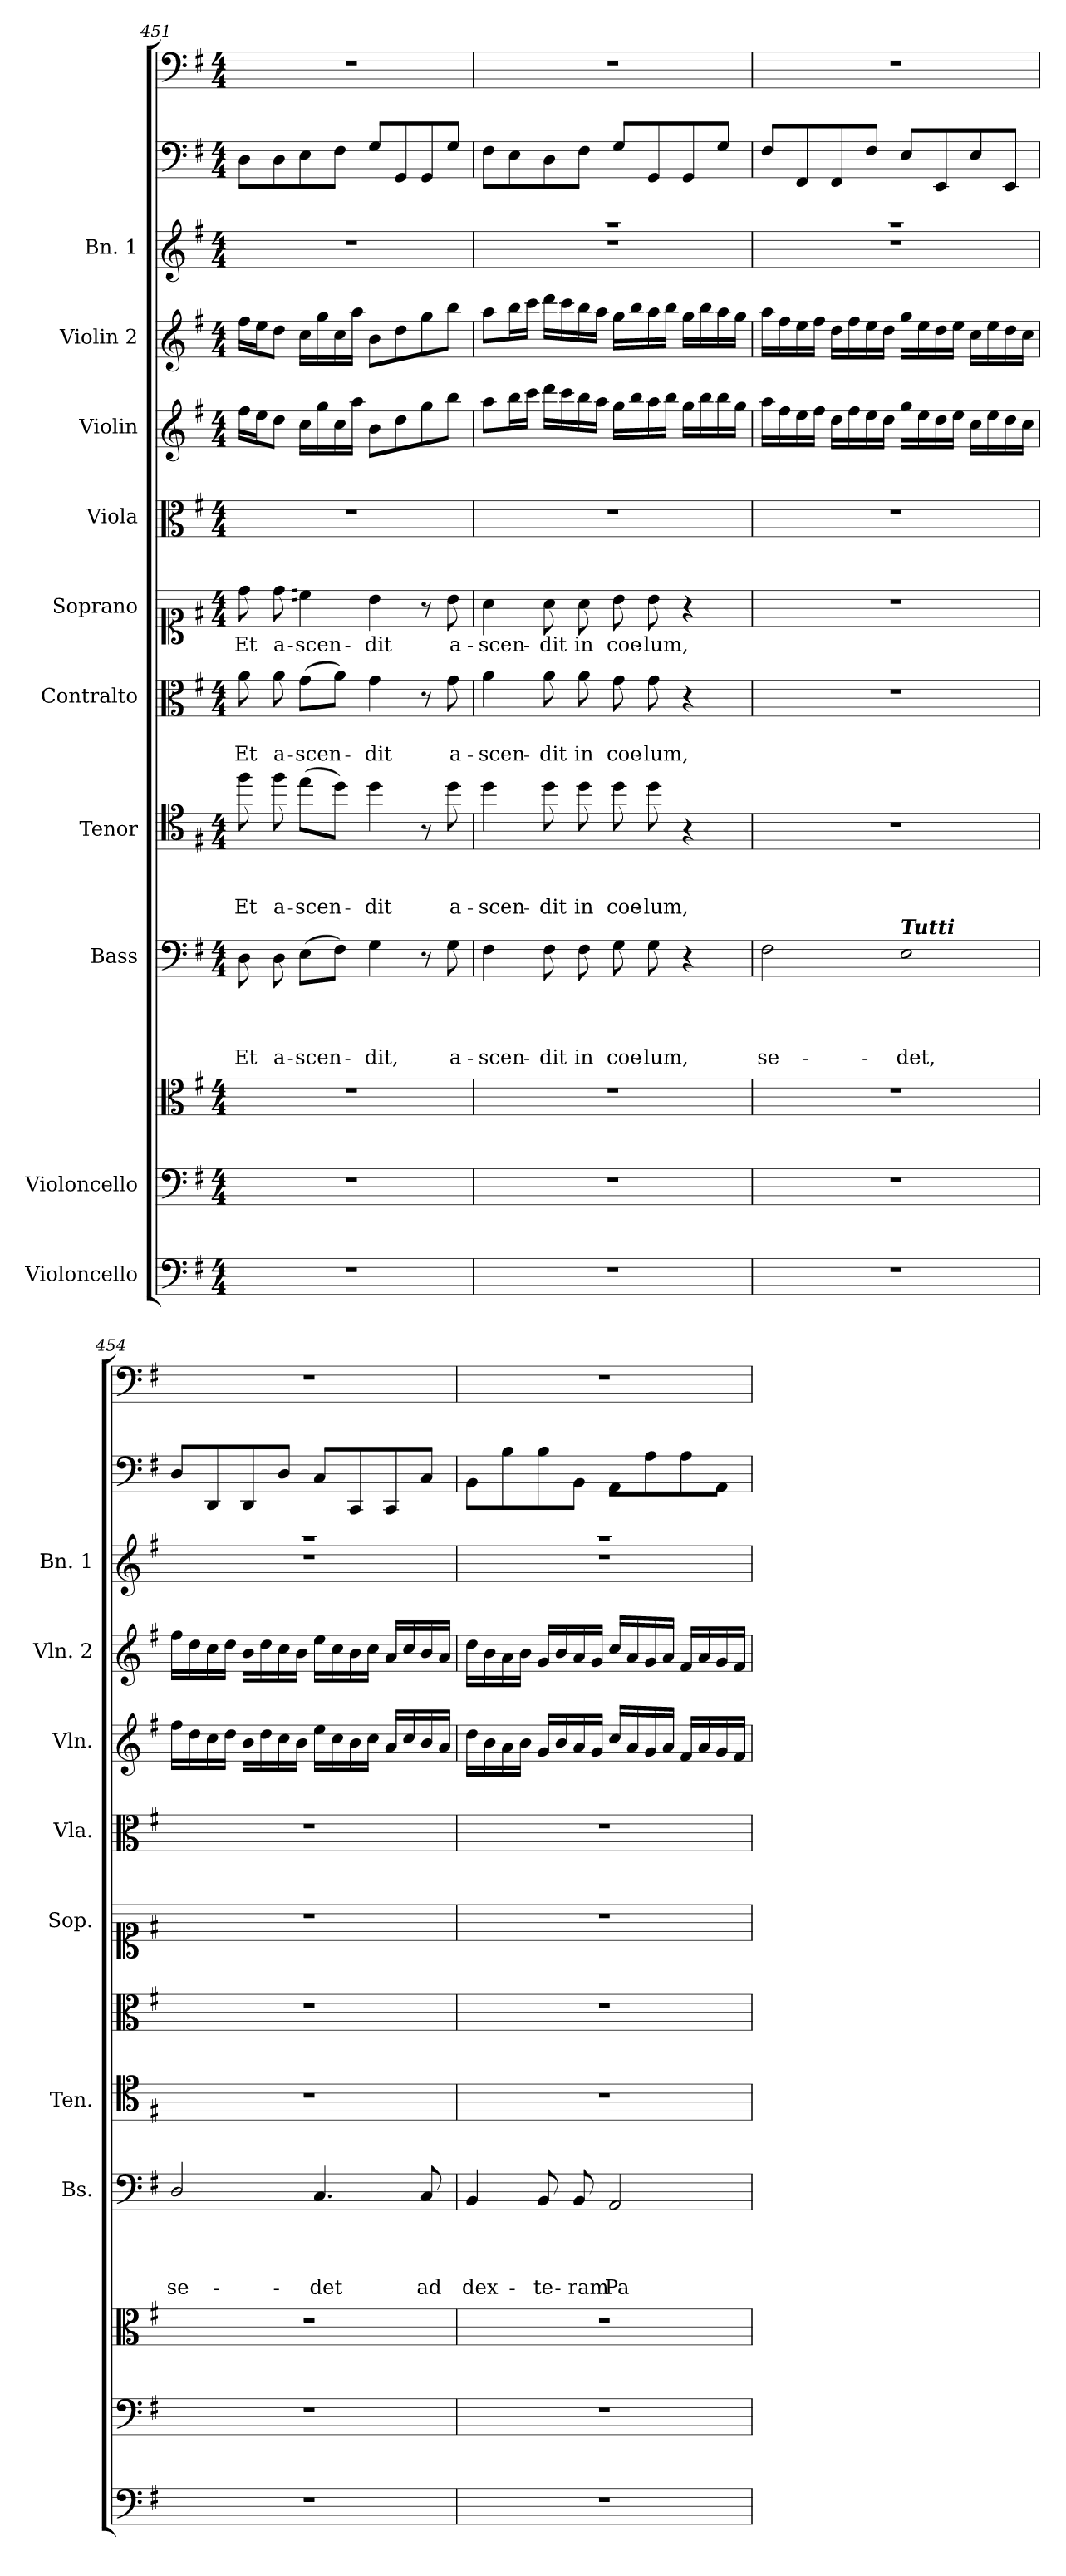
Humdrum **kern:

**kern	**kern	**kern	**kern	**text	**text	**text	**text	**kern	**text	**text	**text	**kern	**text	**text	**kern	**text	**kern	**kern	**kern	**kern	**kern	**kern
*part13	*part12	*part11	*part10	*part10	*part10	*part10	*part10	*part9	*part9	*part9	*part9	*part8	*part8	*part8	*part7	*part7	*part6	*part5	*part4	*part3	*part2	*part1
*staff13	*staff12	*staff11	*staff10	*staff10	*staff10	*staff10	*staff10	*staff9	*staff9	*staff9	*staff9	*staff8	*staff8	*staff8	*staff7	*staff7	*staff6	*staff5	*staff4	*staff3	*staff2	*staff1
*I"Violoncello	*I"Violoncello	*	*I"Bass	*	*	*	*	*I"Tenor	*	*	*	*I"Contralto	*	*	*I"Soprano	*	*I"Viola	*I"Violin	*I"Violin 2	*I"Bn. 1	*	*
*	*	*	*I'Bs.	*	*	*	*	*I'Ten.	*	*	*	*	*	*	*I'Sop.	*	*I'Vla.	*I'Vln.	*I'Vln. 2	*I'Bn. 1	*	*
*clefF4	*clefF4	*clefC3	*clefF4	*	*	*	*	*clefC4	*	*	*	*clefC3	*	*	*clefC1	*	*clefC3	*clefG2	*clefG2	*clefG2	*clefF4	*clefF4
*	*	*	*	*	*	*	*	*ITrd7c12	*	*	*	*	*	*	*	*	*	*	*	*	*	*
*k[f#]	*k[f#]	*k[f#]	*k[f#]	*	*	*	*	*k[f#]	*	*	*	*k[f#]	*	*	*k[f#]	*	*k[f#]	*k[f#]	*k[f#]	*k[f#]	*k[f#]	*k[f#]
*G:	*G:	*G:	*G:	*	*	*	*	*G:	*	*	*	*G:	*	*	*G:	*	*G:	*G:	*G:	*G:	*G:	*G:
*M4/4	*M4/4	*M4/4	*M4/4	*	*	*	*	*M4/4	*	*	*	*M4/4	*	*	*M4/4	*	*M4/4	*M4/4	*M4/4	*M4/4	*M4/4	*M4/4
=451	=451	=451	=451	=451	=451	=451	=451	=451	=451	=451	=451	=451	=451	=451	=451	=451	=451	=451	=451	=451	=451	=451
!	!	!	!	!	!	!	!LO:LY:b	!	!	!	!LO:LY:b	!	!	!LO:LY:b	!	!LO:LY:b	!	!	!	!	!	!
*	*	*	*	*	*	*	*	*	*	*	*	*	*	*	*	*	*	*	*	*^	*^	*
*	*	*	*	*	*	*	*	*	*	*	*	*	*	*	*	*	*	*	*	*	*^	*	*	*
1r	1r	1r	8D\	.	.	.	Et	8f#\	.	.	Et	8a\	.	Et	8dd\	Et	1r	16ff#\LL	16ff#\LL	1ryy	1ryy	1r	8D\L	1ryy	1r
.	.	.	.	.	.	.	.	.	.	.	.	.	.	.	.	.	.	16ee\J	16ee\J	.	.	.	.	.	.
!	!	!	!	!	!	!	!LO:LY:b	!	!	!	!LO:LY:b	!	!	!LO:LY:b	!	!LO:LY:b	!	!	!	!	!	!	!	!	!
.	.	.	8D\	.	.	.	a-	8f#\	.	.	a-	8a\	.	a-	8dd\	a-	.	8dd\J	8dd\J	.	.	.	8D\	.	.
!	!	!	!	!	!	!	!LO:LY:b	!	!	!	!LO:LY:b	!	!	!LO:LY:b	!	!LO:LY:b	!	!	!	!	!	!	!	!	!
.	.	.	(>8E\L	.	.	.	-scen-	(>8e\L	.	.	-scen-	(>8g\L	.	-scen-	4ccni\	-scen-	.	16cc\LL	16cc\LL	.	.	.	8E\	.	.
.	.	.	.	.	.	.	.	.	.	.	.	.	.	.	.	.	.	16gg\	16gg\	.	.	.	.	.	.
.	.	.	8F#\J)	.	.	.	.	8d\J)	.	.	.	8a\J)	.	.	.	.	.	16cc\	16cc\	.	.	.	8F#\J	.	.
.	.	.	.	.	.	.	.	.	.	.	.	.	.	.	.	.	.	16aa\JJ	16aa\JJ	.	.	.	.	.	.
!	!	!	!	!	!	!	!LO:LY:b	!	!	!	!LO:LY:b	!	!	!LO:LY:b	!	!LO:LY:b	!	!	!	!	!	!	!	!	!
.	.	.	4G\	.	.	.	-dit,	4d\	.	.	-dit	4g\	.	-dit	4b\	-dit	.	8b\L	8b\L	.	.	.	8G/L	.	.
.	.	.	.	.	.	.	.	.	.	.	.	.	.	.	.	.	.	8dd\	8dd\	.	.	.	8GG/	.	.
.	.	.	8r	.	.	.	.	8r	.	.	.	8r	.	.	8r	.	.	8gg\	8gg\	.	.	.	8GG/	.	.
!	!	!	!	!	!	!	!LO:LY:b	!	!	!	!LO:LY:b	!	!	!LO:LY:b	!	!LO:LY:b	!	!	!	!	!	!	!	!	!
.	.	.	8G\	.	.	.	a-	8d\	.	.	a-	8g\	.	a-	8b\	a-	.	8bb\J	8bb\J	.	.	.	8G/J	.	.
!!LO:PB:g=z
=452	=452	=452	=452	=452	=452	=452	=452	=452	=452	=452	=452	=452	=452	=452	=452	=452	=452	=452	=452	=452	=452	=452	=452	=452	=452
!	!	!	!	!	!	!	!LO:LY:b	!	!	!	!LO:LY:b	!	!	!LO:LY:b	!	!LO:LY:b	!	!	!	!	!	!	!	!	!
1r	1r	1r	4F#\	.	.	.	-scen-	4d\	.	.	-scen-	4a\	.	-scen-	4a\	-scen-	1r	8aa\L	8aa\L	1raa	1ryy	1r	8F#\L	1ryy	1r
.	.	.	.	.	.	.	.	.	.	.	.	.	.	.	.	.	.	16bb\L	16bb\L	.	.	.	8E\	.	.
.	.	.	.	.	.	.	.	.	.	.	.	.	.	.	.	.	.	16ccc\JJ	16ccc\JJ	.	.	.	.	.	.
!	!	!	!	!	!	!	!LO:LY:b	!	!	!	!LO:LY:b	!	!	!LO:LY:b	!	!LO:LY:b	!	!	!	!	!	!	!	!	!
.	.	.	8F#\	.	.	.	-dit	8d\	.	.	-dit	8a\	.	-dit	8a\	-dit	.	16ddd\LL	16ddd\LL	.	.	.	8D\	.	.
.	.	.	.	.	.	.	.	.	.	.	.	.	.	.	.	.	.	16ccc\	16ccc\	.	.	.	.	.	.
!	!	!	!	!	!	!	!LO:LY:b	!	!	!	!LO:LY:b	!	!	!LO:LY:b	!	!LO:LY:b	!	!	!	!	!	!	!	!	!
.	.	.	8F#\	.	.	.	in	8d\	.	.	in	8a\	.	in	8a\	in	.	16bb\	16bb\	.	.	.	8F#\J	.	.
.	.	.	.	.	.	.	.	.	.	.	.	.	.	.	.	.	.	16aa\JJ	16aa\JJ	.	.	.	.	.	.
!	!	!	!	!	!	!	!LO:LY:b	!	!	!	!LO:LY:b	!	!	!LO:LY:b	!	!LO:LY:b	!	!	!	!	!	!	!	!	!
.	.	.	8G\	.	.	.	coe-	8d\	.	.	coe-	8g\	.	coe-	8b\	coe-	.	16gg\LL	16gg\LL	.	.	.	8G/L	.	.
.	.	.	.	.	.	.	.	.	.	.	.	.	.	.	.	.	.	16bb\	16bb\	.	.	.	.	.	.
!	!	!	!	!	!	!	!LO:LY:b	!	!	!	!LO:LY:b	!	!	!LO:LY:b	!	!LO:LY:b	!	!	!	!	!	!	!	!	!
.	.	.	8G\	.	.	.	-lum,	8d\	.	.	-lum,	8g\	.	-lum,	8b\	-lum,	.	16aa\	16aa\	.	.	.	8GG/	.	.
.	.	.	.	.	.	.	.	.	.	.	.	.	.	.	.	.	.	16bb\JJ	16bb\JJ	.	.	.	.	.	.
.	.	.	4r	.	.	.	.	4r	.	.	.	4r	.	.	4r	.	.	16gg\LL	16gg\LL	.	.	.	8GG/	.	.
.	.	.	.	.	.	.	.	.	.	.	.	.	.	.	.	.	.	16bb\	16bb\	.	.	.	.	.	.
.	.	.	.	.	.	.	.	.	.	.	.	.	.	.	.	.	.	16bb\	16aa\	.	.	.	8G/J	.	.
.	.	.	.	.	.	.	.	.	.	.	.	.	.	.	.	.	.	16gg\JJ	16gg\JJ	.	.	.	.	.	.
=453	=453	=453	=453	=453	=453	=453	=453	=453	=453	=453	=453	=453	=453	=453	=453	=453	=453	=453	=453	=453	=453	=453	=453	=453	=453
!	!	!	!	!	!	!	!LO:LY:b	!	!	!	!	!	!	!	!	!	!	!	!	!	!	!	!	!	!
1r	1r	1r	2F#\	.	.	.	se-	1r	.	.	.	1r	.	.	1r	.	1r	16aa\LL	16aa\LL	1raa	1ryy	1r	8F#/L	1ryy	1r
.	.	.	.	.	.	.	.	.	.	.	.	.	.	.	.	.	.	16ff#\	16ff#\	.	.	.	.	.	.
.	.	.	.	.	.	.	.	.	.	.	.	.	.	.	.	.	.	16ee\	16ee\	.	.	.	8FF#/	.	.
.	.	.	.	.	.	.	.	.	.	.	.	.	.	.	.	.	.	16ff#\JJ	16ff#\JJ	.	.	.	.	.	.
.	.	.	.	.	.	.	.	.	.	.	.	.	.	.	.	.	.	16dd\LL	16dd\LL	.	.	.	8FF#/	.	.
.	.	.	.	.	.	.	.	.	.	.	.	.	.	.	.	.	.	16ff#\	16ff#\	.	.	.	.	.	.
.	.	.	.	.	.	.	.	.	.	.	.	.	.	.	.	.	.	16ee\	16ee\	.	.	.	8F#/J	.	.
.	.	.	.	.	.	.	.	.	.	.	.	.	.	.	.	.	.	16dd\JJ	16dd\JJ	.	.	.	.	.	.
!	!	!	!LO:TX:a:Bi:t=Tutti	!	!	!	!	!	!	!	!	!	!	!	!	!	!	!	!	!	!	!	!	!	!
!	!	!	!	!	!	!	!LO:LY:b	!	!	!	!	!	!	!	!	!	!	!	!	!	!	!	!	!	!
.	.	.	2E\	.	.	.	-det,	.	.	.	.	.	.	.	.	.	.	16gg\LL	16gg\LL	.	.	.	8E/L	.	.
.	.	.	.	.	.	.	.	.	.	.	.	.	.	.	.	.	.	16ee\	16ee\	.	.	.	.	.	.
.	.	.	.	.	.	.	.	.	.	.	.	.	.	.	.	.	.	16dd\	16dd\	.	.	.	8EE/	.	.
.	.	.	.	.	.	.	.	.	.	.	.	.	.	.	.	.	.	16ee\JJ	16ee\JJ	.	.	.	.	.	.
.	.	.	.	.	.	.	.	.	.	.	.	.	.	.	.	.	.	16cc\LL	16cc\LL	.	.	.	8E/	.	.
.	.	.	.	.	.	.	.	.	.	.	.	.	.	.	.	.	.	16ee\	16ee\	.	.	.	.	.	.
.	.	.	.	.	.	.	.	.	.	.	.	.	.	.	.	.	.	16dd\	16dd\	.	.	.	8EE/J	.	.
.	.	.	.	.	.	.	.	.	.	.	.	.	.	.	.	.	.	16cc\JJ	16cc\JJ	.	.	.	.	.	.
=454	=454	=454	=454	=454	=454	=454	=454	=454	=454	=454	=454	=454	=454	=454	=454	=454	=454	=454	=454	=454	=454	=454	=454	=454	=454
!	!	!	!	!	!	!	!LO:LY:b	!	!	!	!	!	!	!	!	!	!	!	!	!	!	!	!	!	!
1r	1r	1r	2D/	.	.	.	se-	1r	.	.	.	1r	.	.	1r	.	1r	16ff#\LL	16ff#\LL	1raa	1ryy	1r	8D/L	1ryy	1r
.	.	.	.	.	.	.	.	.	.	.	.	.	.	.	.	.	.	16dd\	16dd\	.	.	.	.	.	.
.	.	.	.	.	.	.	.	.	.	.	.	.	.	.	.	.	.	16cc\	16cc\	.	.	.	8DD/	.	.
.	.	.	.	.	.	.	.	.	.	.	.	.	.	.	.	.	.	16dd\JJ	16dd\JJ	.	.	.	.	.	.
.	.	.	.	.	.	.	.	.	.	.	.	.	.	.	.	.	.	16b\LL	16b\LL	.	.	.	8DD/	.	.
.	.	.	.	.	.	.	.	.	.	.	.	.	.	.	.	.	.	16dd\	16dd\	.	.	.	.	.	.
.	.	.	.	.	.	.	.	.	.	.	.	.	.	.	.	.	.	16cc\	16cc\	.	.	.	8D/J	.	.
.	.	.	.	.	.	.	.	.	.	.	.	.	.	.	.	.	.	16b\JJ	16b\JJ	.	.	.	.	.	.
!	!	!	!	!	!	!	!LO:LY:b	!	!	!	!	!	!	!	!	!	!	!	!	!	!	!	!	!	!
.	.	.	4.C/	.	.	.	-det	.	.	.	.	.	.	.	.	.	.	16ee\LL	16ee\LL	.	.	.	8C/L	.	.
.	.	.	.	.	.	.	.	.	.	.	.	.	.	.	.	.	.	16cc\	16cc\	.	.	.	.	.	.
.	.	.	.	.	.	.	.	.	.	.	.	.	.	.	.	.	.	16b\	16b\	.	.	.	8CC/	.	.
.	.	.	.	.	.	.	.	.	.	.	.	.	.	.	.	.	.	16cc\JJ	16cc\JJ	.	.	.	.	.	.
.	.	.	.	.	.	.	.	.	.	.	.	.	.	.	.	.	.	16a/LL	16a/LL	.	.	.	8CC/	.	.
.	.	.	.	.	.	.	.	.	.	.	.	.	.	.	.	.	.	16cc/	16cc/	.	.	.	.	.	.
!	!	!	!	!	!	!	!LO:LY:b	!	!	!	!	!	!	!	!	!	!	!	!	!	!	!	!	!	!
.	.	.	8C/	.	.	.	ad	.	.	.	.	.	.	.	.	.	.	16b/	16b/	.	.	.	8C/J	.	.
.	.	.	.	.	.	.	.	.	.	.	.	.	.	.	.	.	.	16a/JJ	16a/JJ	.	.	.	.	.	.
!!LO:PB:g=z
=455	=455	=455	=455	=455	=455	=455	=455	=455	=455	=455	=455	=455	=455	=455	=455	=455	=455	=455	=455	=455	=455	=455	=455	=455	=455
!	!	!	!	!	!	!	!LO:LY:b	!	!	!	!	!	!	!	!	!	!	!	!	!	!	!	!	!	!
1r	1r	1r	4BB/	.	.	.	dex-	1r	.	.	.	1r	.	.	1r	.	1r	16dd\LL	16dd\LL	1raa	1ryy	1r	8BB\L	1ryy	1r
.	.	.	.	.	.	.	.	.	.	.	.	.	.	.	.	.	.	16b\	16b\	.	.	.	.	.	.
.	.	.	.	.	.	.	.	.	.	.	.	.	.	.	.	.	.	16a\	16a\	.	.	.	8B\	.	.
.	.	.	.	.	.	.	.	.	.	.	.	.	.	.	.	.	.	16b\JJ	16b\JJ	.	.	.	.	.	.
!	!	!	!	!	!	!	!LO:LY:b	!	!	!	!	!	!	!	!	!	!	!	!	!	!	!	!	!	!
.	.	.	8BB/	.	.	.	-te-	.	.	.	.	.	.	.	.	.	.	16g/LL	16g/LL	.	.	.	8B\	.	.
.	.	.	.	.	.	.	.	.	.	.	.	.	.	.	.	.	.	16b/	16b/	.	.	.	.	.	.
!	!	!	!	!	!	!	!LO:LY:b	!	!	!	!	!	!	!	!	!	!	!	!	!	!	!	!	!	!
.	.	.	8BB/	.	.	.	-ram	.	.	.	.	.	.	.	.	.	.	16a/	16a/	.	.	.	8BB\J	.	.
.	.	.	.	.	.	.	.	.	.	.	.	.	.	.	.	.	.	16g/JJ	16g/JJ	.	.	.	.	.	.
!	!	!	!	!	!	!	!LO:LY:b	!	!	!	!	!	!	!	!	!	!	!	!	!	!	!	!	!	!
.	.	.	2AA/	.	.	.	Pa-	.	.	.	.	.	.	.	.	.	.	16cc/LL	16cc/LL	.	.	.	8AA\L	.	.
.	.	.	.	.	.	.	.	.	.	.	.	.	.	.	.	.	.	16a/	16a/	.	.	.	.	.	.
.	.	.	.	.	.	.	.	.	.	.	.	.	.	.	.	.	.	16g/	16g/	.	.	.	8A\	.	.
.	.	.	.	.	.	.	.	.	.	.	.	.	.	.	.	.	.	16a/JJ	16a/JJ	.	.	.	.	.	.
.	.	.	.	.	.	.	.	.	.	.	.	.	.	.	.	.	.	16f#/LL	16f#/LL	.	.	.	8A\	.	.
.	.	.	.	.	.	.	.	.	.	.	.	.	.	.	.	.	.	16a/	16a/	.	.	.	.	.	.
.	.	.	.	.	.	.	.	.	.	.	.	.	.	.	.	.	.	16g/	16g/	.	.	.	8AA\J	.	.
.	.	.	.	.	.	.	.	.	.	.	.	.	.	.	.	.	.	16f#/JJ	16f#/JJ	.	.	.	.	.	.
*	*	*	*	*	*	*	*	*	*	*	*	*	*	*	*	*	*	*	*	*v	*v	*v	*	*	*
*	*	*	*	*	*	*	*	*	*	*	*	*	*	*	*	*	*	*	*	*	*v	*v	*
=	=	=	=	=	=	=	=	=	=	=	=	=	=	=	=	=	=	=	=	=	=	=
*-	*-	*-	*-	*-	*-	*-	*-	*-	*-	*-	*-	*-	*-	*-	*-	*-	*-	*-	*-	*-	*-	*-
